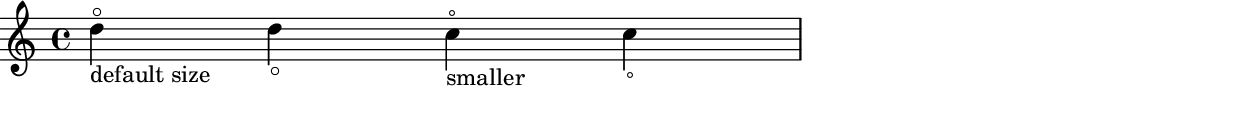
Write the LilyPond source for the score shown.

%% Generated by lilypond-book.py
%% Options: [exampleindent=10.16\mm,indent=0\mm,line-width=160\mm,quote]
\include "lilypond-book-preamble.ly"


% ****************************************************************
% Start cut-&-pastable-section
% ****************************************************************



\paper {
  indent = 0\mm
  line-width = 160\mm
  % offset the left padding, also add 1mm as lilypond creates cropped
  % images with a little space on the right
  line-width = #(- line-width (* mm  3.000000) (* mm 1))
  line-width = 160\mm - 2.0 * 10.16\mm
  % offset the left padding, also add 1mm as lilypond creates cropped
  % images with a little space on the right
  line-width = #(- line-width (* mm  3.000000) (* mm 1))
}

\layout {
  
}





% ****************************************************************
% ly snippet:
% ****************************************************************
\sourcefilename "changing--flageolet-mark-size.ly"
\sourcefileline 0
%% DO NOT EDIT this file manually; it is automatically
%% generated from LSR http://lsr.dsi.unimi.it
%% Make any changes in LSR itself, or in Documentation/snippets/new/ ,
%% and then run scripts/auxiliar/makelsr.py
%%
%% This file is in the public domain.
\version "2.16.0"

\header {
%% Translation of GIT committish: 26a079ca2393d053315ef8dbef626c897dc9645a
  texidoces = "
Para hacer más pequeño el círculo de @code{\\flageolet} (armónico)
utilice la siguiente función de Scheme.

"
  doctitlees = "Cambiar el tamaño de la marca de \\flageolet"

%% Translation of GIT committish: 0a868be38a775ecb1ef935b079000cebbc64de40
  texidocde = "
Um den @code{\\flageolet}-Kreis kleiner zu machen, kann diese
Scheme-Funktion eingesetzt werden.

"
  doctitlede = "\\flageolet-Zeichen verkleinern"

%% Translation of GIT committish: 4d1502a7f3c7929e30da8f35a1d177b19eb34f89
  texidocfr = "
Il est possible de rapetisser le cercle d'un @code{\\flageolet} grâce
à une fonction Scheme.

"
  doctitlefr = "Modifier la taille d'un \\flageolet"


  lsrtags = "expressive-marks, scheme-language, specific-notation, symbols-and-glyphs, unfretted-strings"

  texidoc = "
To make the @code{\\flageolet} circle smaller use the following Scheme
function.

"
  doctitle = "Changing \\flageolet mark size"
} % begin verbatim


smallFlageolet =
#(let ((m (make-articulation "flageolet")))
   (set! (ly:music-property m 'tweaks)
         (acons 'font-size -3
                (ly:music-property m 'tweaks)))
   m)

\layout { ragged-right = ##f }

\relative c'' {
  d4^\flageolet_\markup { default size } d_\flageolet
  c4^\smallFlageolet_\markup { smaller } c_\smallFlageolet
}



% ****************************************************************
% end ly snippet
% ****************************************************************
